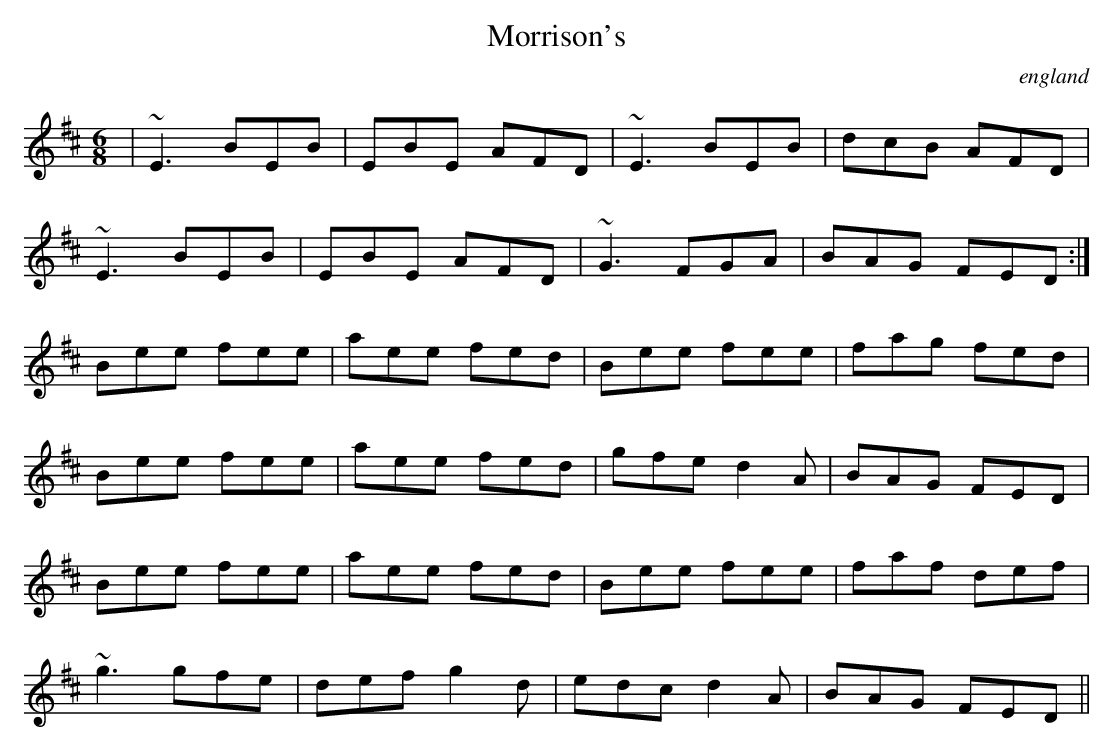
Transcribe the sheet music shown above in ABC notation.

X:1
T:Morrison's
O:england
M:6/8
L:1/8
K:EDor
|~E3 BEB|EBE AFD|~E3 BEB|dcB AFD|
~E3 BEB|EBE AFD|~G3 FGA|BAG FED:|
Bee fee|aee fed|Bee fee|fag fed|
Bee fee|aee fed|gfe d2A|BAG FED|
Bee fee|aee fed|Bee fee|faf def|
~g3 gfe|def g2d|edc d2A|BAG FED||
